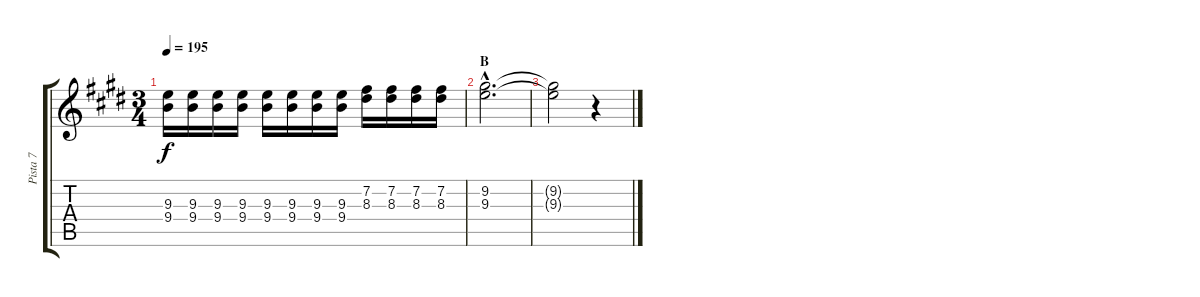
\track ("Pista 7" "Pista 7") {instrument distortionguitar}
\staff {score tabs}
\tuning (E4 B3 G3 D3 A2 E2) {hide}
\ts (3 4)
\tempo 195
\clef g2
\ks e
(9.3 9.4).16{dy f} (9.3 9.4).16 (9.3 9.4).16 (9.3 9.4).16 (9.3 9.4).16 (9.3 9.4).16 (9.3 9.4).16 (9.3 9.4).16 (7.2 8.3).16 (7.2 8.3).16 (7.2 8.3).16 (7.2 8.3).16 |
\section ("" "B")
(9.2{hac} 9.3{hac}).2{d} |
(9.2{t} 9.3{t}).2 r.4
